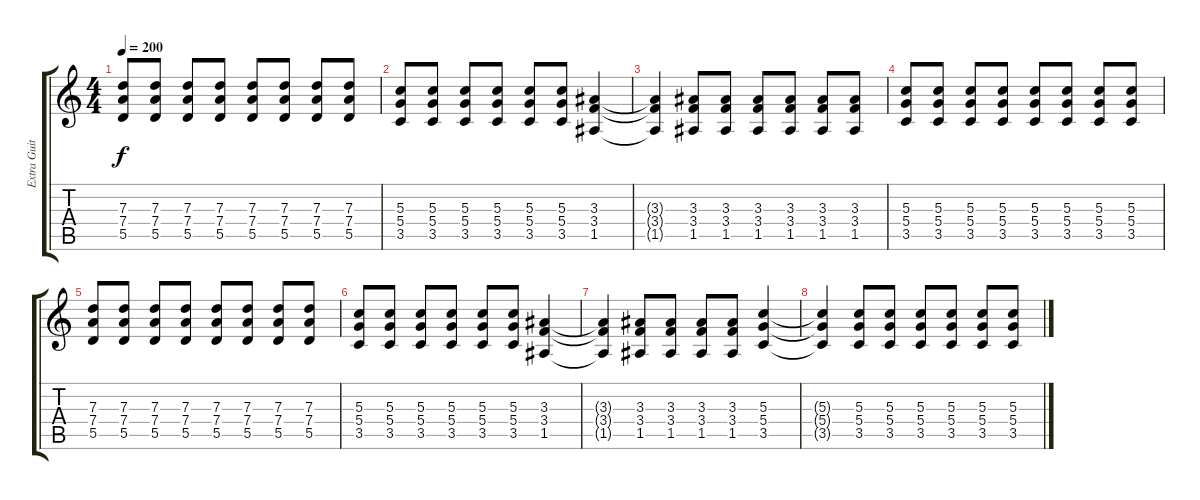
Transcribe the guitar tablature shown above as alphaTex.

\track ("Extra Guitar" "Extra Guit") {instrument distortionguitar}
\staff {score tabs}
\tuning (E4 B3 G3 D3 A2 D2) {hide}
\ts (4 4)
\tempo 200
\clef g2
\ks c
(7.3 7.4 5.5).8{dy f} (7.3 7.4 5.5).8 (7.3 7.4 5.5).8 (7.3 7.4 5.5).8 (7.3 7.4 5.5).8 (7.3 7.4 5.5).8 (7.3 7.4 5.5).8 (7.3 7.4 5.5).8 |
(5.3 5.4 3.5).8 (5.3 5.4 3.5).8 (5.3 5.4 3.5).8 (5.3 5.4 3.5).8 (5.3 5.4 3.5).8 (5.3 5.4 3.5).8 (3.3 3.4 1.5).4 |
(3.3{t} 3.4{t} 1.5{t}).4 (3.3 3.4 1.5).8 (3.3 3.4 1.5).8 (3.3 3.4 1.5).8 (3.3 3.4 1.5).8 (3.3 3.4 1.5).8 (3.3 3.4 1.5).8 |
(5.3 5.4 3.5).8 (5.3 5.4 3.5).8 (5.3 5.4 3.5).8 (5.3 5.4 3.5).8 (5.3 5.4 3.5).8 (5.3 5.4 3.5).8 (5.3 5.4 3.5).8 (5.3 5.4 3.5).8 |
(7.3 7.4 5.5).8 (7.3 7.4 5.5).8 (7.3 7.4 5.5).8 (7.3 7.4 5.5).8 (7.3 7.4 5.5).8 (7.3 7.4 5.5).8 (7.3 7.4 5.5).8 (7.3 7.4 5.5).8 |
(5.3 5.4 3.5).8 (5.3 5.4 3.5).8 (5.3 5.4 3.5).8 (5.3 5.4 3.5).8 (5.3 5.4 3.5).8 (5.3 5.4 3.5).8 (3.3 3.4 1.5).4 |
(3.3{t} 3.4{t} 1.5{t}).4 (3.3 3.4 1.5).8 (3.3 3.4 1.5).8 (3.3 3.4 1.5).8 (3.3 3.4 1.5).8 (5.3 5.4 3.5).4 |
(5.3{t} 5.4{t} 3.5{t}).4 (5.3 5.4 3.5).8 (5.3 5.4 3.5).8 (5.3 5.4 3.5).8 (5.3 5.4 3.5).8 (5.3 5.4 3.5).8 (5.3 5.4 3.5).8
